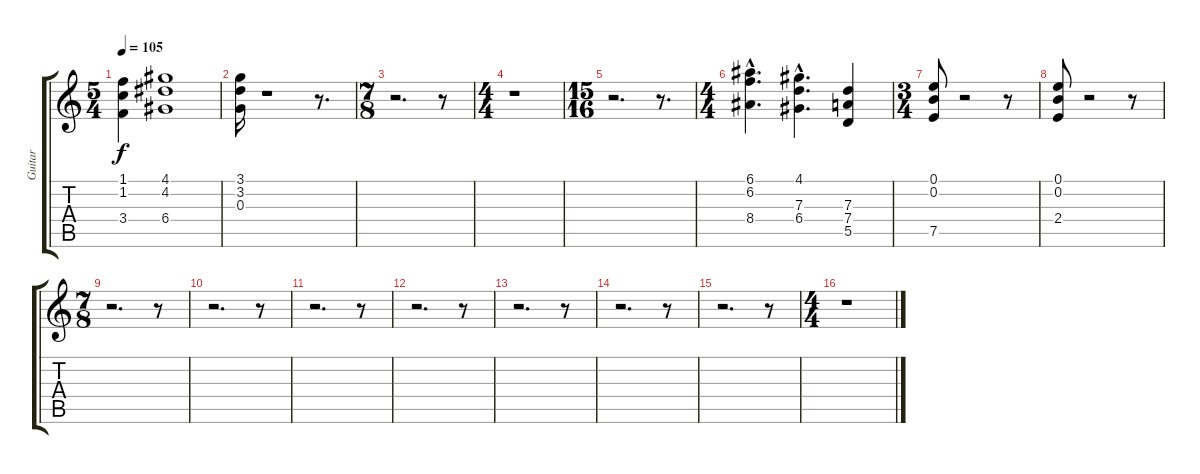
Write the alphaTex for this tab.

\track ("Guitar" "Guitar") {instrument distortionguitar}
\staff {score tabs}
\tuning (E4 B3 G3 D3 A2 E2) {hide}
\ts (5 4)
\tempo 105
\clef g2
\ks c
(1.1 1.2 3.4).4{dy f} (4.1 4.2 6.4).1 |
(3.1 3.2 0.3).16 r.1 r.8{d} |
\ts (7 8)
r.2{d} r.8 |
\ts (4 4)
r.1 |
\ts (15 16)
r.2{d} r.8{d} |
\ts (4 4)
(6.1{hac} 6.2{hac} 8.4{hac}).4{d volume 6} (4.1{hac} 7.3{hac} 6.4{hac}).4{d} (7.3 7.4 5.5).4 |
\ts (3 4)
(0.1 0.2 7.5).8 r.2 r.8 |
(0.1 0.2 2.4).8 r.2 r.8 |
\ts (7 8)
r.2{d} r.8 |
r.2{d} r.8 |
r.2{d} r.8 |
r.2{d} r.8 |
r.2{d} r.8 |
r.2{d} r.8 |
r.2{d} r.8 |
\ts (4 4)
r.1
